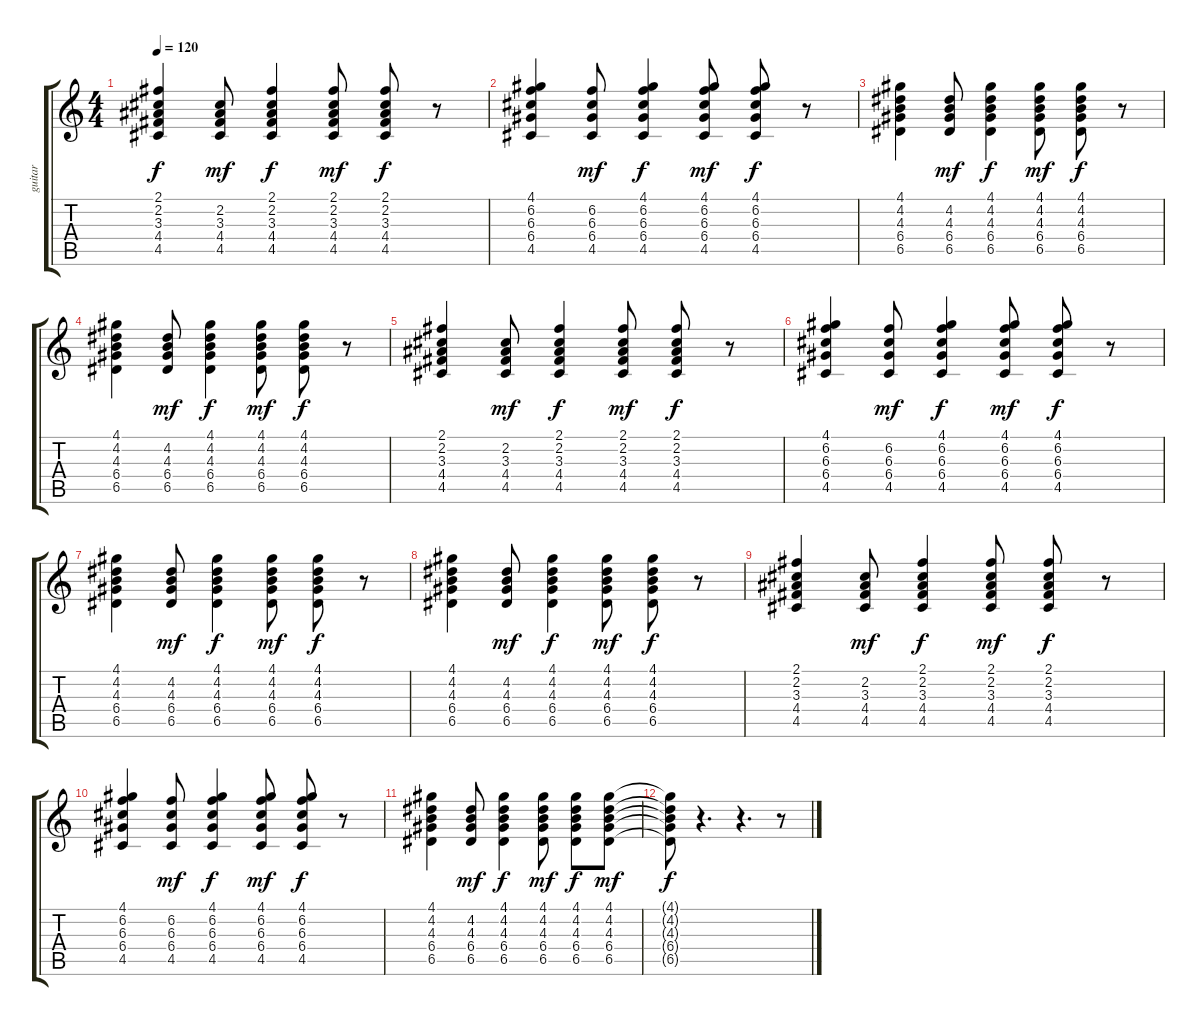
\track ("guitar" "guitar") {instrument acousticguitarsteel}
\staff {score tabs}
\tuning (E4 B3 G3 D3 A2 E2) {hide}
\ts (4 4)
\tempo 120
\clef g2
\ks c
(2.1 2.2 3.3 4.4 4.5).4{dy f} (2.2 3.3 4.4 4.5).8{dy mf} (2.1 2.2 3.3 4.4 4.5).4{dy f} (2.1 2.2 3.3 4.4 4.5).8{dy mf} (2.1 2.2 3.3 4.4 4.5).8{dy f} r.8 |
(4.1 6.2 6.3 6.4 4.5).4 (6.2 6.3 6.4 4.5).8{dy mf} (4.1 6.2 6.3 6.4 4.5).4{dy f} (4.1 6.2 6.3 6.4 4.5).8{dy mf} (4.1 6.2 6.3 6.4 4.5).8{dy f} r.8 |
(4.1 4.2 4.3 6.4 6.5).4 (4.2 4.3 6.4 6.5).8{dy mf} (4.1 4.2 4.3 6.4 6.5).4{dy f} (4.1 4.2 4.3 6.4 6.5).8{dy mf} (4.1 4.2 4.3 6.4 6.5).8{dy f} r.8 |
(4.1 4.2 4.3 6.4 6.5).4 (4.2 4.3 6.4 6.5).8{dy mf} (4.1 4.2 4.3 6.4 6.5).4{dy f} (4.1 4.2 4.3 6.4 6.5).8{dy mf} (4.1 4.2 4.3 6.4 6.5).8{dy f} r.8 |
(2.1 2.2 3.3 4.4 4.5).4 (2.2 3.3 4.4 4.5).8{dy mf} (2.1 2.2 3.3 4.4 4.5).4{dy f} (2.1 2.2 3.3 4.4 4.5).8{dy mf} (2.1 2.2 3.3 4.4 4.5).8{dy f} r.8 |
(4.1 6.2 6.3 6.4 4.5).4 (6.2 6.3 6.4 4.5).8{dy mf} (4.1 6.2 6.3 6.4 4.5).4{dy f} (4.1 6.2 6.3 6.4 4.5).8{dy mf} (4.1 6.2 6.3 6.4 4.5).8{dy f} r.8 |
(4.1 4.2 4.3 6.4 6.5).4 (4.2 4.3 6.4 6.5).8{dy mf} (4.1 4.2 4.3 6.4 6.5).4{dy f} (4.1 4.2 4.3 6.4 6.5).8{dy mf} (4.1 4.2 4.3 6.4 6.5).8{dy f} r.8 |
(4.1 4.2 4.3 6.4 6.5).4 (4.2 4.3 6.4 6.5).8{dy mf} (4.1 4.2 4.3 6.4 6.5).4{dy f} (4.1 4.2 4.3 6.4 6.5).8{dy mf} (4.1 4.2 4.3 6.4 6.5).8{dy f} r.8 |
(2.1 2.2 3.3 4.4 4.5).4 (2.2 3.3 4.4 4.5).8{dy mf} (2.1 2.2 3.3 4.4 4.5).4{dy f} (2.1 2.2 3.3 4.4 4.5).8{dy mf} (2.1 2.2 3.3 4.4 4.5).8{dy f} r.8 |
(4.1 6.2 6.3 6.4 4.5).4 (6.2 6.3 6.4 4.5).8{dy mf} (4.1 6.2 6.3 6.4 4.5).4{dy f} (4.1 6.2 6.3 6.4 4.5).8{dy mf} (4.1 6.2 6.3 6.4 4.5).8{dy f} r.8 |
(4.1 4.2 4.3 6.4 6.5).4 (4.2 4.3 6.4 6.5).8{dy mf} (4.1 4.2 4.3 6.4 6.5).4{dy f} (4.1 4.2 4.3 6.4 6.5).8{dy mf} (4.1 4.2 4.3 6.4 6.5).8{dy f} (4.1 4.2 4.3 6.4 6.5).8{dy mf} |
(4.1{t} 4.2{t} 4.3{t} 6.4{t} 6.5{t}).8{dy f} r.4{d} r.4{d} r.8
